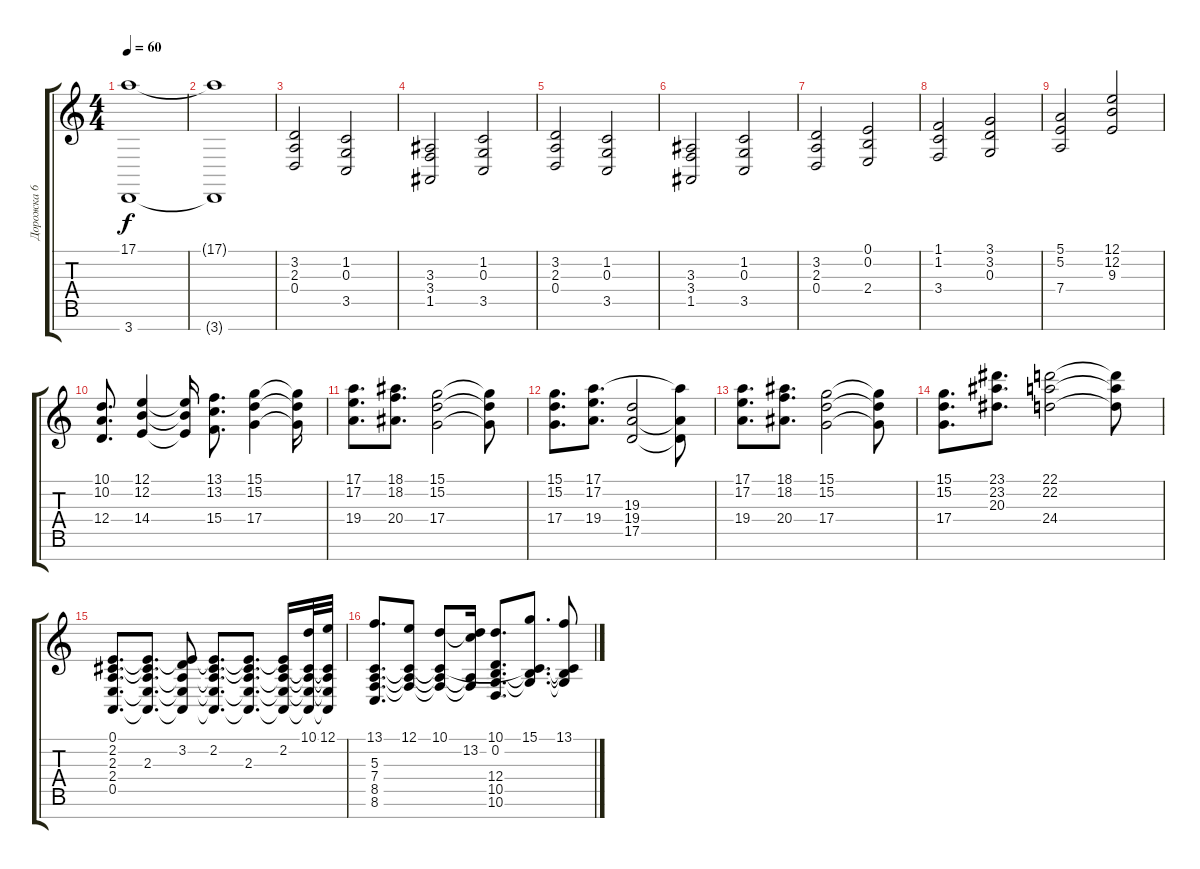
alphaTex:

\track ("Дорожка 6" "Дорожка 6") {instrument stringensemble1}
\staff {score tabs}
\tuning (E4 B3 G3 D3 A2 E2 B1) {hide}
\ts (4 4)
\tempo 60
\clef g2
\ks c
(17.1{t} 3.7{t}).1{dy f} |
(17.1{t} 3.7{t}).1 |
(3.2 2.3 0.4).2 (1.2 0.3 3.5).2 |
(3.3 3.4 1.5).2 (1.2 0.3 3.5).2 |
(3.2 2.3 0.4).2 (1.2 0.3 3.5).2 |
(3.3 3.4 1.5).2 (1.2 0.3 3.5).2 |
(3.2 2.3 0.4).2 (0.1 0.2 2.4).2 |
(1.1 1.2 3.4).2 (3.1 3.2 0.3).2 |
(5.1 5.2 7.4).2 (12.1 12.2 9.3).2 |
(10.1 10.2 12.4).8{d} (12.1 12.2 14.4).4 (12.1{t} 12.2{t} 14.4{t}).16 (13.1 13.2 15.4).8{d} (15.1 15.2 17.4).4 (15.1{t} 15.2{t} 17.4{t}).16 |
(17.1 17.2 19.4).8{d} (18.1 18.2 20.4).8{d} (15.1 15.2 17.4).2 (15.1{t} 15.2{t} 17.4{t}).8 |
(15.1 15.2 17.4).8{d} (17.1 17.2 19.4).8{d} (19.3 19.4 17.5).2 (17.1{t} 19.4{t} 17.5{t}).8 |
(17.1 17.2 19.4).8{d} (18.1 18.2 20.4).8{d} (15.1 15.2 17.4).2 (15.1{t} 15.2{t} 17.4{t}).8 |
(15.1 15.2 17.4).8{d} (23.1 23.2 20.3).8{d} (22.1 22.2 24.4).2 (22.1{t} 22.2{t} 24.4{t}).8 |
(0.1 2.2 2.3 2.4 0.5).8{d} (0.1{t} 2.2{t} 2.3 2.4{t} 0.5{t}).8{d} (0.1{t} 3.2 2.3{t} 2.4{t} 0.5{t}).8 (0.1{t} 2.2 2.3{t} 2.4{t} 0.5{t}).8{d} (0.1{t} 2.2{t} 2.3 2.4{t} 0.5{t}).8{d} (0.1{t} 2.2 2.3{t} 2.4{t} 0.5{t}).16 (10.1 2.2{t} 2.3{t} 2.4{t} 0.5{t}).32 (12.1 2.2{t} 2.3{t} 2.4{t} 0.5{t}).32 |
(13.1 5.3 7.4 8.5 8.6).8{d} (12.1 5.3{t} 7.4{t} 8.5{t}).8 (10.1 5.3{t} 7.4{t} 8.5{t}).8 (10.1{t} 13.2 7.4{t} 8.5{t}).16 (10.1 0.2 12.4 10.5 10.6).8{d} (15.1 0.2{t} 5.3{t} 10.5{t}).8{d} (13.1 0.2{t} 5.3{t} 10.5{t}).8
